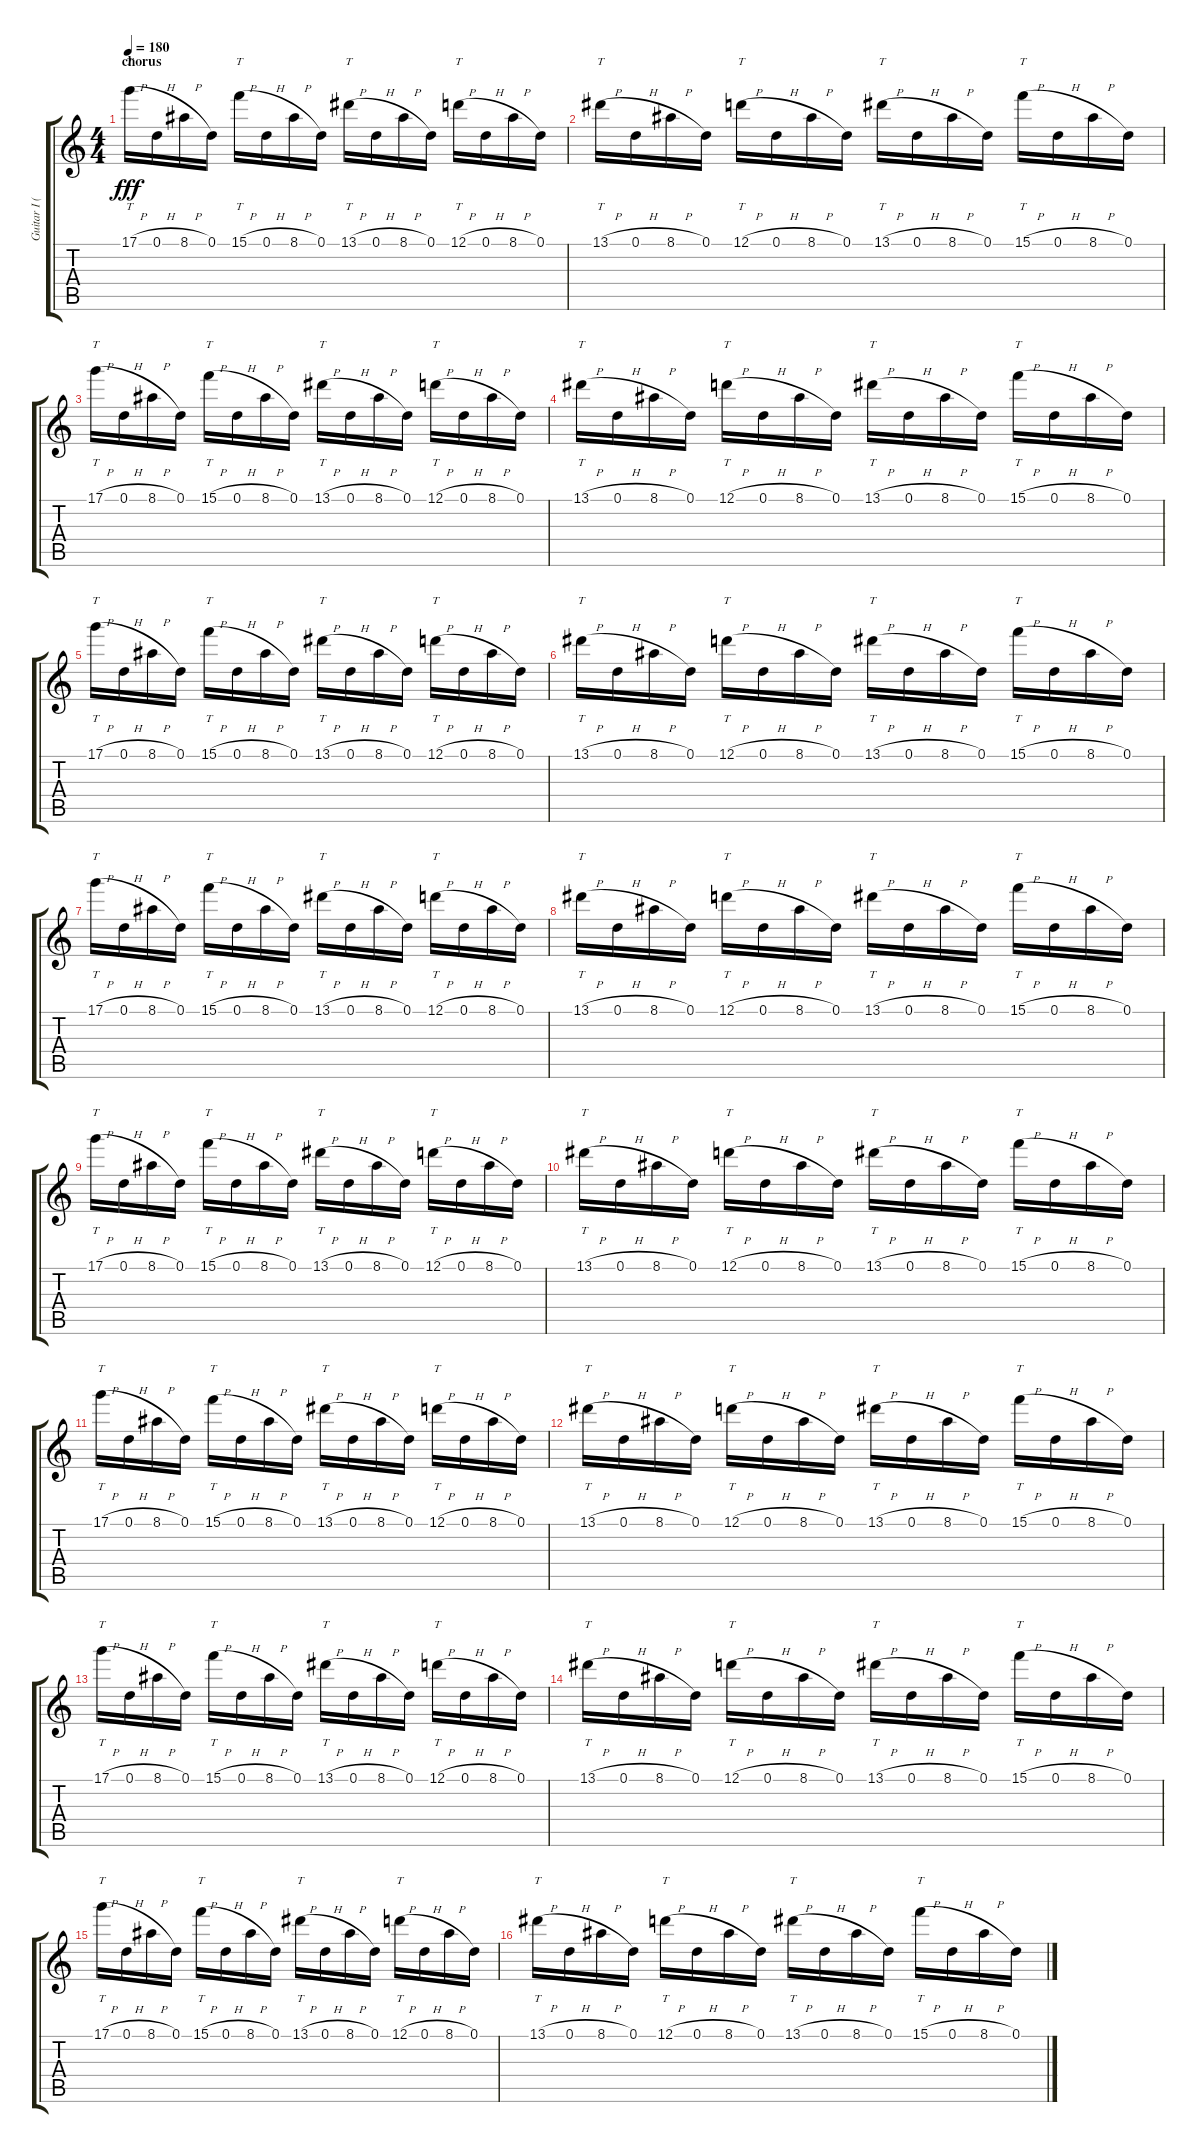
\track ("Guitar I (Lead)" "Guitar I (") {instrument distortionguitar}
\staff {score tabs}
\tuning (D4 A3 F3 C3 G2 C2) {hide}
\ts (4 4)
\section ("" "chorus")
\tempo 180
\clef g2
\ks c
17.1{h}.16{tt dy fff} 0.1{h}.16 8.1{h}.16 0.1.16 15.1{h}.16{tt} 0.1{h}.16 8.1{h}.16 0.1.16 13.1{h}.16{tt} 0.1{h}.16 8.1{h}.16 0.1.16 12.1{h}.16{tt} 0.1{h}.16 8.1{h}.16 0.1.16 |
13.1{h}.16{tt} 0.1{h}.16 8.1{h}.16 0.1.16 12.1{h}.16{tt} 0.1{h}.16 8.1{h}.16 0.1.16 13.1{h}.16{tt} 0.1{h}.16 8.1{h}.16 0.1.16 15.1{h}.16{tt} 0.1{h}.16 8.1{h}.16 0.1.16 |
17.1{h}.16{tt} 0.1{h}.16 8.1{h}.16 0.1.16 15.1{h}.16{tt} 0.1{h}.16 8.1{h}.16 0.1.16 13.1{h}.16{tt} 0.1{h}.16 8.1{h}.16 0.1.16 12.1{h}.16{tt} 0.1{h}.16 8.1{h}.16 0.1.16 |
13.1{h}.16{tt} 0.1{h}.16 8.1{h}.16 0.1.16 12.1{h}.16{tt} 0.1{h}.16 8.1{h}.16 0.1.16 13.1{h}.16{tt} 0.1{h}.16 8.1{h}.16 0.1.16 15.1{h}.16{tt} 0.1{h}.16 8.1{h}.16 0.1.16 |
17.1{h}.16{tt} 0.1{h}.16 8.1{h}.16 0.1.16 15.1{h}.16{tt} 0.1{h}.16 8.1{h}.16 0.1.16 13.1{h}.16{tt} 0.1{h}.16 8.1{h}.16 0.1.16 12.1{h}.16{tt} 0.1{h}.16 8.1{h}.16 0.1.16 |
13.1{h}.16{tt} 0.1{h}.16 8.1{h}.16 0.1.16 12.1{h}.16{tt} 0.1{h}.16 8.1{h}.16 0.1.16 13.1{h}.16{tt} 0.1{h}.16 8.1{h}.16 0.1.16 15.1{h}.16{tt} 0.1{h}.16 8.1{h}.16 0.1.16 |
17.1{h}.16{tt} 0.1{h}.16 8.1{h}.16 0.1.16 15.1{h}.16{tt} 0.1{h}.16 8.1{h}.16 0.1.16 13.1{h}.16{tt} 0.1{h}.16 8.1{h}.16 0.1.16 12.1{h}.16{tt} 0.1{h}.16 8.1{h}.16 0.1.16 |
13.1{h}.16{tt} 0.1{h}.16 8.1{h}.16 0.1.16 12.1{h}.16{tt} 0.1{h}.16 8.1{h}.16 0.1.16 13.1{h}.16{tt} 0.1{h}.16 8.1{h}.16 0.1.16 15.1{h}.16{tt} 0.1{h}.16 8.1{h}.16 0.1.16 |
17.1{h}.16{tt} 0.1{h}.16 8.1{h}.16 0.1.16 15.1{h}.16{tt} 0.1{h}.16 8.1{h}.16 0.1.16 13.1{h}.16{tt} 0.1{h}.16 8.1{h}.16 0.1.16 12.1{h}.16{tt} 0.1{h}.16 8.1{h}.16 0.1.16 |
13.1{h}.16{tt} 0.1{h}.16 8.1{h}.16 0.1.16 12.1{h}.16{tt} 0.1{h}.16 8.1{h}.16 0.1.16 13.1{h}.16{tt} 0.1{h}.16 8.1{h}.16 0.1.16 15.1{h}.16{tt} 0.1{h}.16 8.1{h}.16 0.1.16 |
17.1{h}.16{tt} 0.1{h}.16 8.1{h}.16 0.1.16 15.1{h}.16{tt} 0.1{h}.16 8.1{h}.16 0.1.16 13.1{h}.16{tt} 0.1{h}.16 8.1{h}.16 0.1.16 12.1{h}.16{tt} 0.1{h}.16 8.1{h}.16 0.1.16 |
13.1{h}.16{tt} 0.1{h}.16 8.1{h}.16 0.1.16 12.1{h}.16{tt} 0.1{h}.16 8.1{h}.16 0.1.16 13.1{h}.16{tt} 0.1{h}.16 8.1{h}.16 0.1.16 15.1{h}.16{tt} 0.1{h}.16 8.1{h}.16 0.1.16 |
17.1{h}.16{tt} 0.1{h}.16 8.1{h}.16 0.1.16 15.1{h}.16{tt} 0.1{h}.16 8.1{h}.16 0.1.16 13.1{h}.16{tt} 0.1{h}.16 8.1{h}.16 0.1.16 12.1{h}.16{tt} 0.1{h}.16 8.1{h}.16 0.1.16 |
13.1{h}.16{tt} 0.1{h}.16 8.1{h}.16 0.1.16 12.1{h}.16{tt} 0.1{h}.16 8.1{h}.16 0.1.16 13.1{h}.16{tt} 0.1{h}.16 8.1{h}.16 0.1.16 15.1{h}.16{tt} 0.1{h}.16 8.1{h}.16 0.1.16 |
17.1{h}.16{tt} 0.1{h}.16 8.1{h}.16 0.1.16 15.1{h}.16{tt} 0.1{h}.16 8.1{h}.16 0.1.16 13.1{h}.16{tt} 0.1{h}.16 8.1{h}.16 0.1.16 12.1{h}.16{tt} 0.1{h}.16 8.1{h}.16 0.1.16 |
13.1{h}.16{tt} 0.1{h}.16 8.1{h}.16 0.1.16 12.1{h}.16{tt} 0.1{h}.16 8.1{h}.16 0.1.16 13.1{h}.16{tt} 0.1{h}.16 8.1{h}.16 0.1.16 15.1{h}.16{tt} 0.1{h}.16 8.1{h}.16 0.1.16
